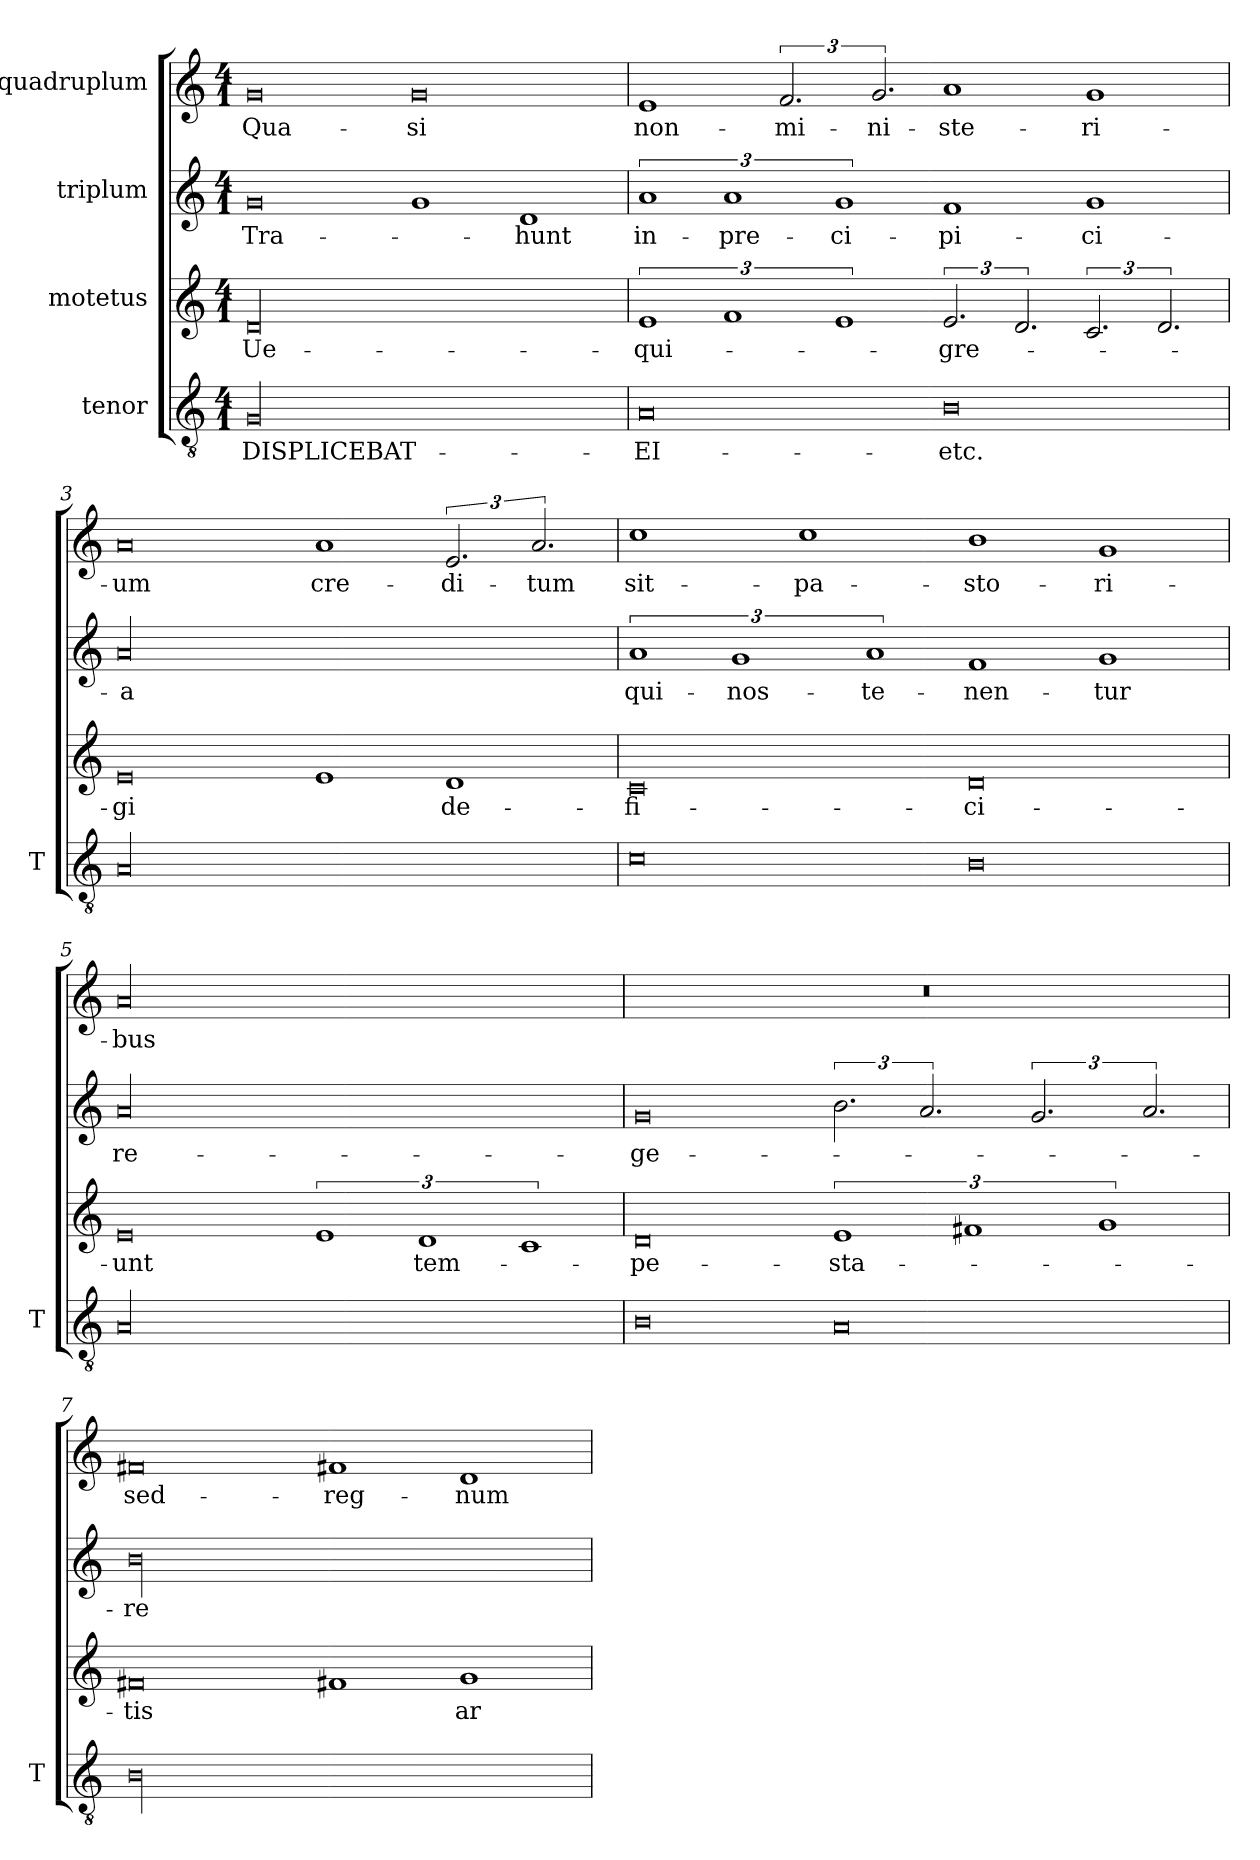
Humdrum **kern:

**kern	**text	**kern	**text	**kern	**text	**kern	**text
*part4	*part4	*part3	*part3	*part2	*part2	*part1	*part1
*staff4	*staff4	*staff3	*staff3	*staff2	*staff2	*staff1	*staff1
*I"tenor	*	*I"motetus	*	*I"triplum	*	*I"quadruplum	*
*I'T	*	*	*	*	*	*	*
*clefGv2	*	*clefG2	*	*clefG2	*	*clefG2	*
*k[]	*	*k[]	*	*k[]	*	*k[]	*
*C:	*	*C:	*	*C:	*	*C:	*
*M4/1	*	*M4/1	*	*M4/1	*	*M4/1	*
=1	=1	=1	=1	=1	=1	=1	=1
00G/	DISPLICEBAT-	00d/	Ue-	0g/	Tra-	0g/	Qua-
.	.	.	.	1g/	.	0g/	-si
.	.	.	.	1d/	-hunt	.	.
=2	=2	=2	=2	=2	=2	=2	=2
0A/	EI-	3%2e/	qui-	3%2a/	in-	1e/	non-
.	.	3%2f/	.	3%2a/	pre-	.	.
.	.	.	.	.	.	3.f/	mi-
.	.	3%2e/	.	3%2g/	-ci-	.	.
.	.	.	.	.	.	3.g/	-ni-
0B\	etc.-	3.e/	gre-	1f/	-pi-	1a/	-ste-
.	.	3.d/	.	.	.	.	.
.	.	3.c/	.	1g/	-ci-	1g/	-ri-
.	.	3.d/	.	.	.	.	.
=3	=3	=3	=3	=3	=3	=3	=3
00A/	-	0e/	-gi	00a/	-a	0a/	-um
.	.	1e/	.	.	.	1a/	cre-
.	.	1d/	de-	.	.	3.e/	-di-
.	.	.	.	.	.	3.a/	-tum
!!LO:LB:g=z
=4	=4	=4	=4	=4	=4	=4	=4
0c\	.	0c/	-fi-	3%2a/	qui-	1cc\	sit-
.	.	.	.	3%2g/	nos-	.	.
.	.	.	.	.	.	1cc\	pa-
.	.	.	.	3%2a/	te-	.	.
0B\	.	0d/	-ci-	1f/	-nen-	1b\	-sto-
.	.	.	.	1g/	-tur	1g/	-ri-
=5	=5	=5	=5	=5	=5	=5	=5
00A/	.	0e/	-unt	00a/	re-	00a/	-bus
.	.	3%2e/	.	.	.	.	.
.	.	3%2d/	tem-	.	.	.	.
.	.	3%2c/	.	.	.	.	.
=6	=6	=6	=6	=6	=6	=6	=6
0B\	.	0d/	-pe-	0g/	-ge-	00r	.
0A/	.	3%2e/	-sta-	3.b\	.	.	.
.	.	.	.	3.a/	.	.	.
.	.	3%2f#X/	.	.	.	.	.
.	.	.	.	3.g/	.	.	.
.	.	3%2g/	.	.	.	.	.
.	.	.	.	3.a/	.	.	.
=7	=7	=7	=7	=7	=7	=7	=7
00B\	.	0f#Xi/	-tis	00b\	-re	0f#X/	sed-
.	.	1f#Xi/	.	.	.	1f#Xi/	reg-
.	.	1g/	ar-	.	.	1d/	-num
=	=	=	=	=	=	=	=
*-	*-	*-	*-	*-	*-	*-	*-
